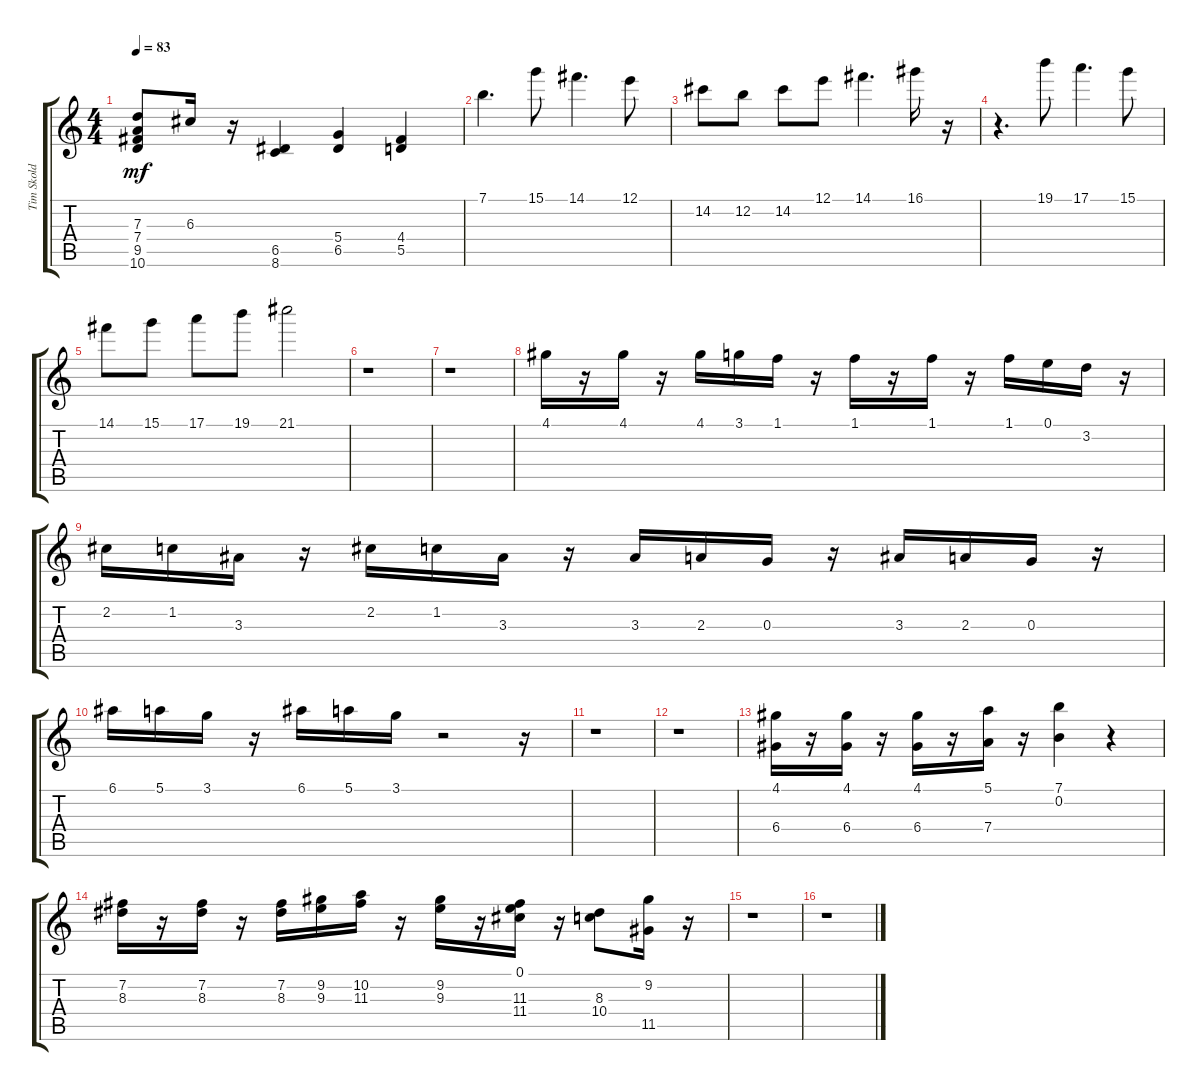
\track ("Tim Skold" "Tim Skold") {instrument distortionguitar}
\staff {score tabs}
\tuning (E4 B3 G3 D3 A2 E2) {hide}
\ts (4 4)
\tempo 83
\clef g2
\ks c
(7.3 7.4 9.5 10.6).8{dy mf} 6.3.16 r.16 (6.5 8.6).4 (5.4 6.5).4 (4.4 5.5).4 |
7.1.4{d} 15.1.8 14.1.4{d} 12.1.8 |
14.2.8 12.2.8 14.2.8 12.1.8 14.1.4{d} 16.1.16 r.16 |
r.4{d} 19.1.8 17.1.4{d} 15.1.8 |
14.1.8 15.1.8 17.1.8 19.1.8 21.1.2 |
r.1 |
r.1 |
4.1.16 r.16 4.1.16 r.16 4.1.16 3.1.16 1.1.16 r.16 1.1.16 r.16 1.1.16 r.16 1.1.16 0.1.16 3.2.16 r.16 |
2.2.16 1.2.16 3.3.16 r.16 2.2.16 1.2.16 3.3.16 r.16 3.3.16 2.3.16 0.3.16 r.16 3.3.16 2.3.16 0.3.16 r.16 |
6.1.16 5.1.16 3.1.16 r.16 6.1.16 5.1.16 3.1.16 r.2 r.16 |
r.1 |
r.1 |
(4.1 6.4).16 r.16 (4.1 6.4).16 r.16 (4.1 6.4).16 r.16 (5.1 7.4).16 r.16 (7.1 0.2).4 r.4 |
(7.2 8.3).16 r.16 (7.2 8.3).16 r.16 (7.2 8.3).16 (9.2 9.3).16 (10.2 11.3).16 r.16 (9.2 9.3).16 r.16 (0.1 11.3 11.4).16 r.16 (8.3 10.4).8 (9.2 11.5).16 r.16 |
r.1 |
r.1
